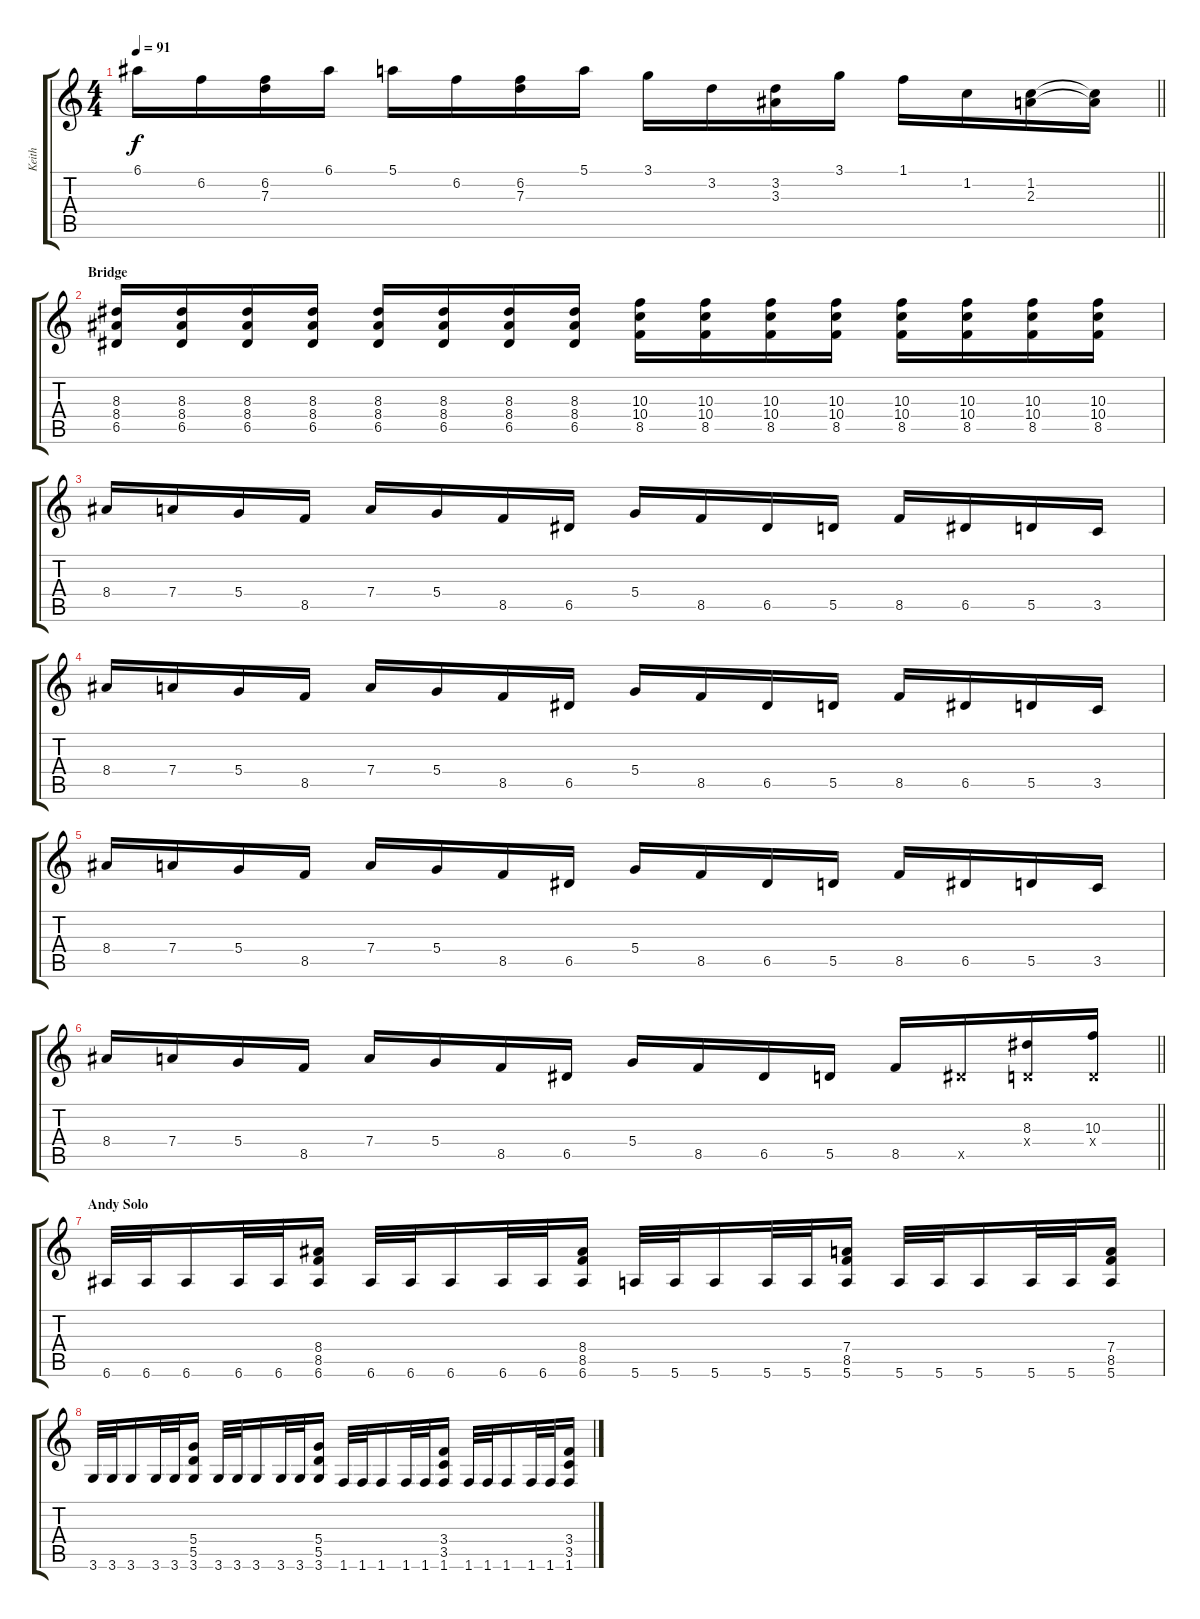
\track ("Keith" "Keith") {instrument distortionguitar}
\staff {score tabs}
\tuning (E4 B3 G3 D3 A2 E2) {hide}
\ts (4 4)
\tempo 91
\clef g2
\barLineRight lightlight
\ks c
6.1.16{dy f} 6.2.16 (6.2 7.3).16 6.1.16 5.1.16 6.2.16 (6.2 7.3).16 5.1.16 3.1.16 3.2.16 (3.2 3.3).16 3.1.16 1.1.16 1.2.16 (1.2 2.3).16 (1.2{t} 2.3{t}).16 |
\section ("" "Bridge")
(8.3 8.4 6.5).16 (8.3 8.4 6.5).16 (8.3 8.4 6.5).16 (8.3 8.4 6.5).16 (8.3 8.4 6.5).16 (8.3 8.4 6.5).16 (8.3 8.4 6.5).16 (8.3 8.4 6.5).16 (10.3 10.4 8.5).16 (10.3 10.4 8.5).16 (10.3 10.4 8.5).16 (10.3 10.4 8.5).16 (10.3 10.4 8.5).16 (10.3 10.4 8.5).16 (10.3 10.4 8.5).16 (10.3 10.4 8.5).16 |
8.4.16 7.4.16 5.4.16 8.5.16 7.4.16 5.4.16 8.5.16 6.5.16 5.4.16 8.5.16 6.5.16 5.5.16 8.5.16 6.5.16 5.5.16 3.5.16 |
8.4.16 7.4.16 5.4.16 8.5.16 7.4.16 5.4.16 8.5.16 6.5.16 5.4.16 8.5.16 6.5.16 5.5.16 8.5.16 6.5.16 5.5.16 3.5.16 |
8.4.16 7.4.16 5.4.16 8.5.16 7.4.16 5.4.16 8.5.16 6.5.16 5.4.16 8.5.16 6.5.16 5.5.16 8.5.16 6.5.16 5.5.16 3.5.16 |
\barLineRight lightlight
8.4.16 7.4.16 5.4.16 8.5.16 7.4.16 5.4.16 8.5.16 6.5.16 5.4.16 8.5.16 6.5.16 5.5.16 8.5.16 6.5{x}.16 (8.3 0.4{x}).16 (10.3 0.4{x}).16 |
\section ("" "Andy Solo")
6.6.32 6.6.32 6.6.16 6.6.32 6.6.32 (8.4 8.5 6.6).16 6.6.32 6.6.32 6.6.16 6.6.32 6.6.32 (8.4 8.5 6.6).16 5.6.32 5.6.32 5.6.16 5.6.32 5.6.32 (7.4 8.5 5.6).16 5.6.32 5.6.32 5.6.16 5.6.32 5.6.32 (7.4 8.5 5.6).16 |
3.6.32 3.6.32 3.6.16 3.6.32 3.6.32 (5.4 5.5 3.6).16 3.6.32 3.6.32 3.6.16 3.6.32 3.6.32 (5.4 5.5 3.6).16 1.6.32 1.6.32 1.6.16 1.6.32 1.6.32 (3.4 3.5 1.6).16 1.6.32 1.6.32 1.6.16 1.6.32 1.6.32 (3.4 3.5 1.6).16
